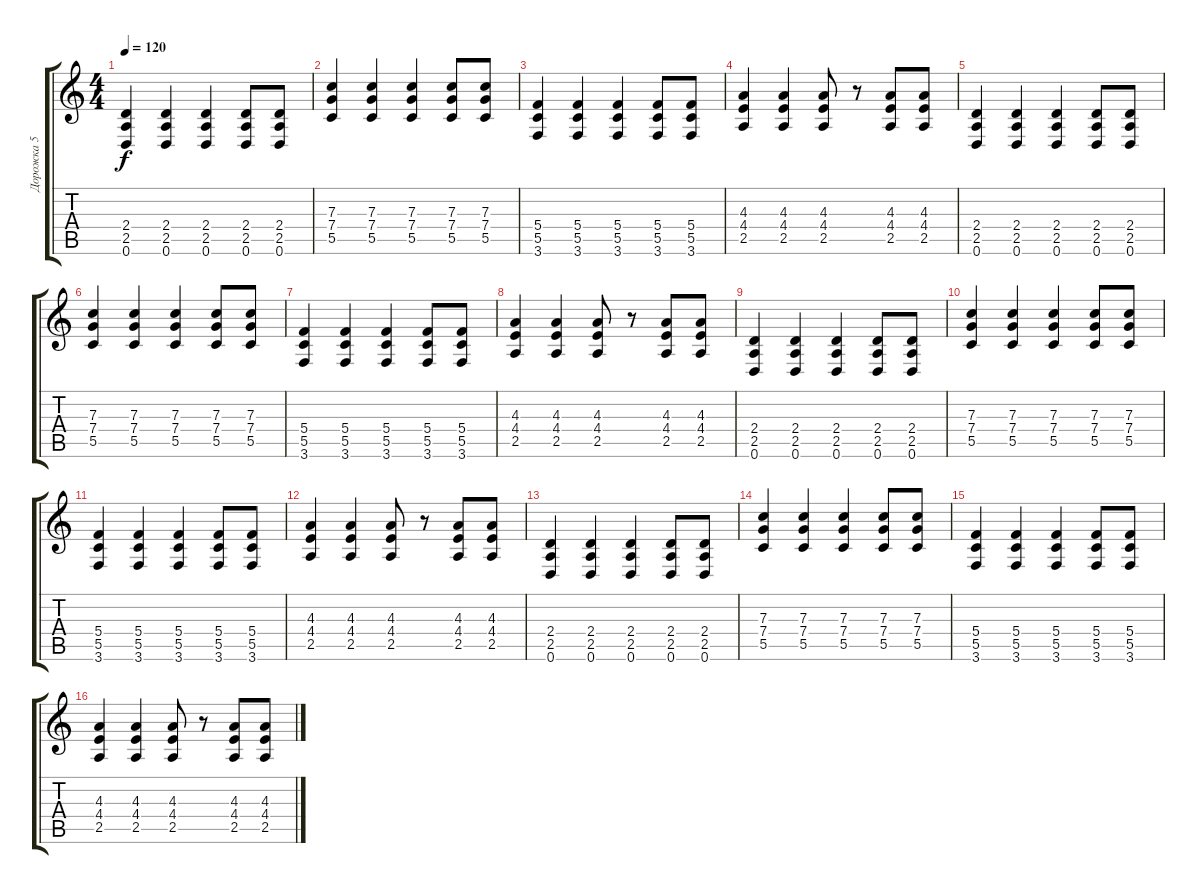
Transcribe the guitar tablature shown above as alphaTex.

\track ("Дорожка 5" "Дорожка 5") {instrument distortionguitar}
\staff {score tabs}
\tuning (D4 A3 F3 C3 G2 D2) {hide}
\ts (4 4)
\tempo 120
\clef g2
\ks c
(2.4 2.5 0.6).4{dy f} (2.4 2.5 0.6).4 (2.4 2.5 0.6).4 (2.4 2.5 0.6).8 (2.4 2.5 0.6).8 |
(7.3 7.4 5.5).4 (7.3 7.4 5.5).4 (7.3 7.4 5.5).4 (7.3 7.4 5.5).8 (7.3 7.4 5.5).8 |
(5.4 5.5 3.6).4 (5.4 5.5 3.6).4 (5.4 5.5 3.6).4 (5.4 5.5 3.6).8 (5.4 5.5 3.6).8 |
(4.3 4.4 2.5).4 (4.3 4.4 2.5).4 (4.3 4.4 2.5).8 r.8 (4.3 4.4 2.5).8 (4.3 4.4 2.5).8 |
(2.4 2.5 0.6).4 (2.4 2.5 0.6).4 (2.4 2.5 0.6).4 (2.4 2.5 0.6).8 (2.4 2.5 0.6).8 |
(7.3 7.4 5.5).4 (7.3 7.4 5.5).4 (7.3 7.4 5.5).4 (7.3 7.4 5.5).8 (7.3 7.4 5.5).8 |
(5.4 5.5 3.6).4 (5.4 5.5 3.6).4 (5.4 5.5 3.6).4 (5.4 5.5 3.6).8 (5.4 5.5 3.6).8 |
(4.3 4.4 2.5).4 (4.3 4.4 2.5).4 (4.3 4.4 2.5).8 r.8 (4.3 4.4 2.5).8 (4.3 4.4 2.5).8 |
(2.4 2.5 0.6).4 (2.4 2.5 0.6).4 (2.4 2.5 0.6).4 (2.4 2.5 0.6).8 (2.4 2.5 0.6).8 |
(7.3 7.4 5.5).4 (7.3 7.4 5.5).4 (7.3 7.4 5.5).4 (7.3 7.4 5.5).8 (7.3 7.4 5.5).8 |
(5.4 5.5 3.6).4 (5.4 5.5 3.6).4 (5.4 5.5 3.6).4 (5.4 5.5 3.6).8 (5.4 5.5 3.6).8 |
(4.3 4.4 2.5).4 (4.3 4.4 2.5).4 (4.3 4.4 2.5).8 r.8 (4.3 4.4 2.5).8 (4.3 4.4 2.5).8 |
(2.4 2.5 0.6).4 (2.4 2.5 0.6).4 (2.4 2.5 0.6).4 (2.4 2.5 0.6).8 (2.4 2.5 0.6).8 |
(7.3 7.4 5.5).4 (7.3 7.4 5.5).4 (7.3 7.4 5.5).4 (7.3 7.4 5.5).8 (7.3 7.4 5.5).8 |
(5.4 5.5 3.6).4 (5.4 5.5 3.6).4 (5.4 5.5 3.6).4 (5.4 5.5 3.6).8 (5.4 5.5 3.6).8 |
(4.3 4.4 2.5).4 (4.3 4.4 2.5).4 (4.3 4.4 2.5).8 r.8 (4.3 4.4 2.5).8 (4.3 4.4 2.5).8
